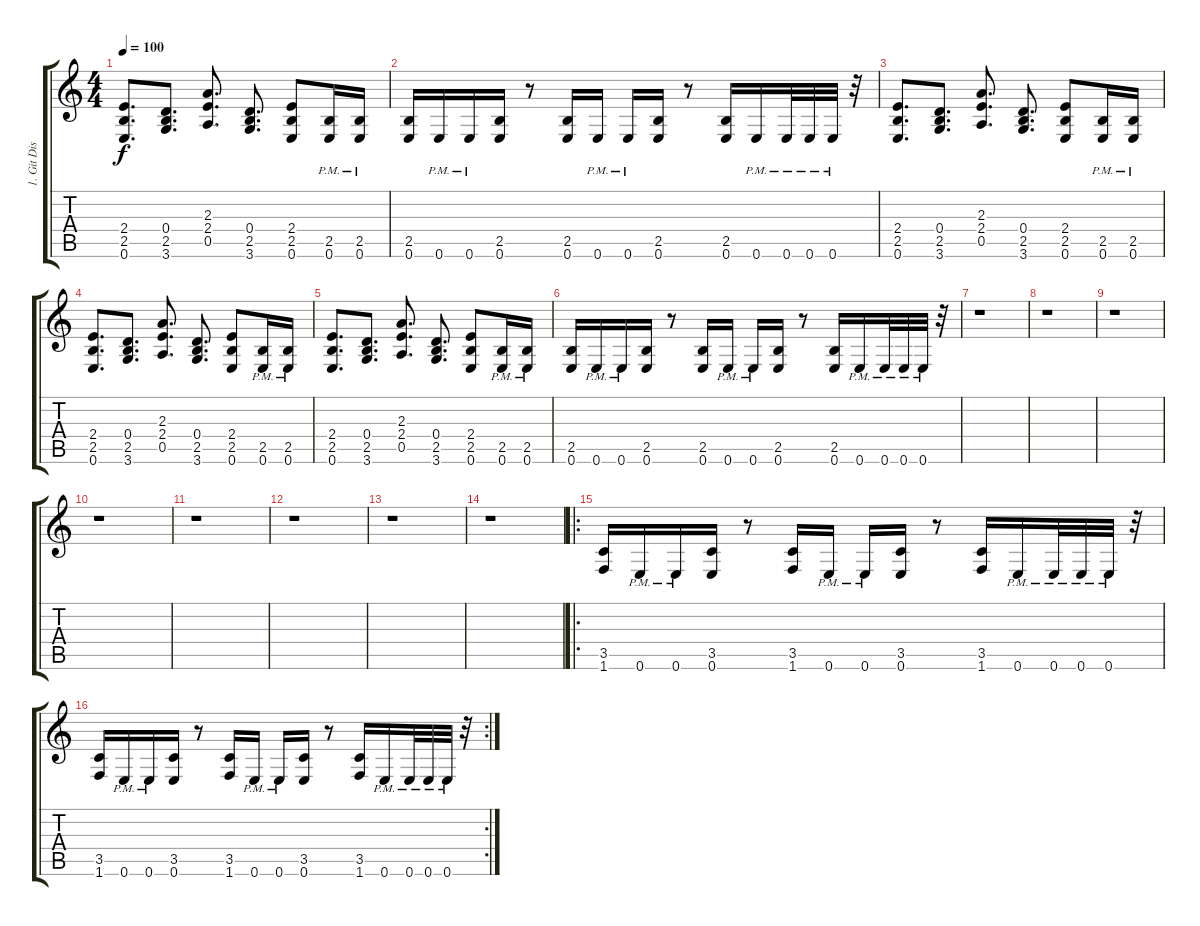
\track ("1. Git Dist" "1. Git Dis") {instrument distortionguitar}
\staff {score tabs}
\tuning (E4 B3 G3 D3 A2 E2) {hide}
\ts (4 4)
\tempo 100
\clef g2
\ks c
(2.4 2.5 0.6).8{d dy f} (0.4 2.5 3.6).8{d} (2.3 2.4 0.5).8{d} (0.4 2.5 3.6).8{d} (2.4 2.5 0.6).8 (2.5{pm} 0.6{pm}).16 (2.5{pm} 0.6{pm}).16 |
(2.5 0.6).16 0.6{pm}.16 0.6{pm}.16 (2.5 0.6).16 r.8 (2.5 0.6).16 0.6{pm}.16 0.6{pm}.16 (2.5 0.6).16 r.8 (2.5 0.6).16 0.6{pm}.16 0.6{pm}.32 0.6{pm}.32 0.6{pm}.32 r.32 |
(2.4 2.5 0.6).8{d} (0.4 2.5 3.6).8{d} (2.3 2.4 0.5).8{d} (0.4 2.5 3.6).8{d} (2.4 2.5 0.6).8 (2.5{pm} 0.6{pm}).16 (2.5{pm} 0.6{pm}).16 |
(2.4 2.5 0.6).8{d} (0.4 2.5 3.6).8{d} (2.3 2.4 0.5).8{d} (0.4 2.5 3.6).8{d} (2.4 2.5 0.6).8 (2.5{pm} 0.6{pm}).16 (2.5{pm} 0.6{pm}).16 |
(2.4 2.5 0.6).8{d} (0.4 2.5 3.6).8{d} (2.3 2.4 0.5).8{d} (0.4 2.5 3.6).8{d} (2.4 2.5 0.6).8 (2.5{pm} 0.6{pm}).16 (2.5{pm} 0.6{pm}).16 |
(2.5 0.6).16 0.6{pm}.16 0.6{pm}.16 (2.5 0.6).16 r.8 (2.5 0.6).16 0.6{pm}.16 0.6{pm}.16 (2.5 0.6).16 r.8 (2.5 0.6).16 0.6{pm}.16 0.6{pm}.32 0.6{pm}.32 0.6{pm}.32 r.32 |
r.1 |
r.1 |
r.1 |
r.1 |
r.1 |
r.1 |
r.1 |
r.1 |
\ro
(3.5 1.6).16 0.6{pm}.16 0.6{pm}.16 (3.5 0.6).16 r.8 (3.5 1.6).16 0.6{pm}.16 0.6{pm}.16 (3.5 0.6).16 r.8 (3.5 1.6).16 0.6{pm}.16 0.6{pm}.32 0.6{pm}.32 0.6{pm}.32 r.32 |
\rc 2
(3.5 1.6).16 0.6{pm}.16 0.6{pm}.16 (3.5 0.6).16 r.8 (3.5 1.6).16 0.6{pm}.16 0.6{pm}.16 (3.5 0.6).16 r.8 (3.5 1.6).16 0.6{pm}.16 0.6{pm}.32 0.6{pm}.32 0.6{pm}.32 r.32
